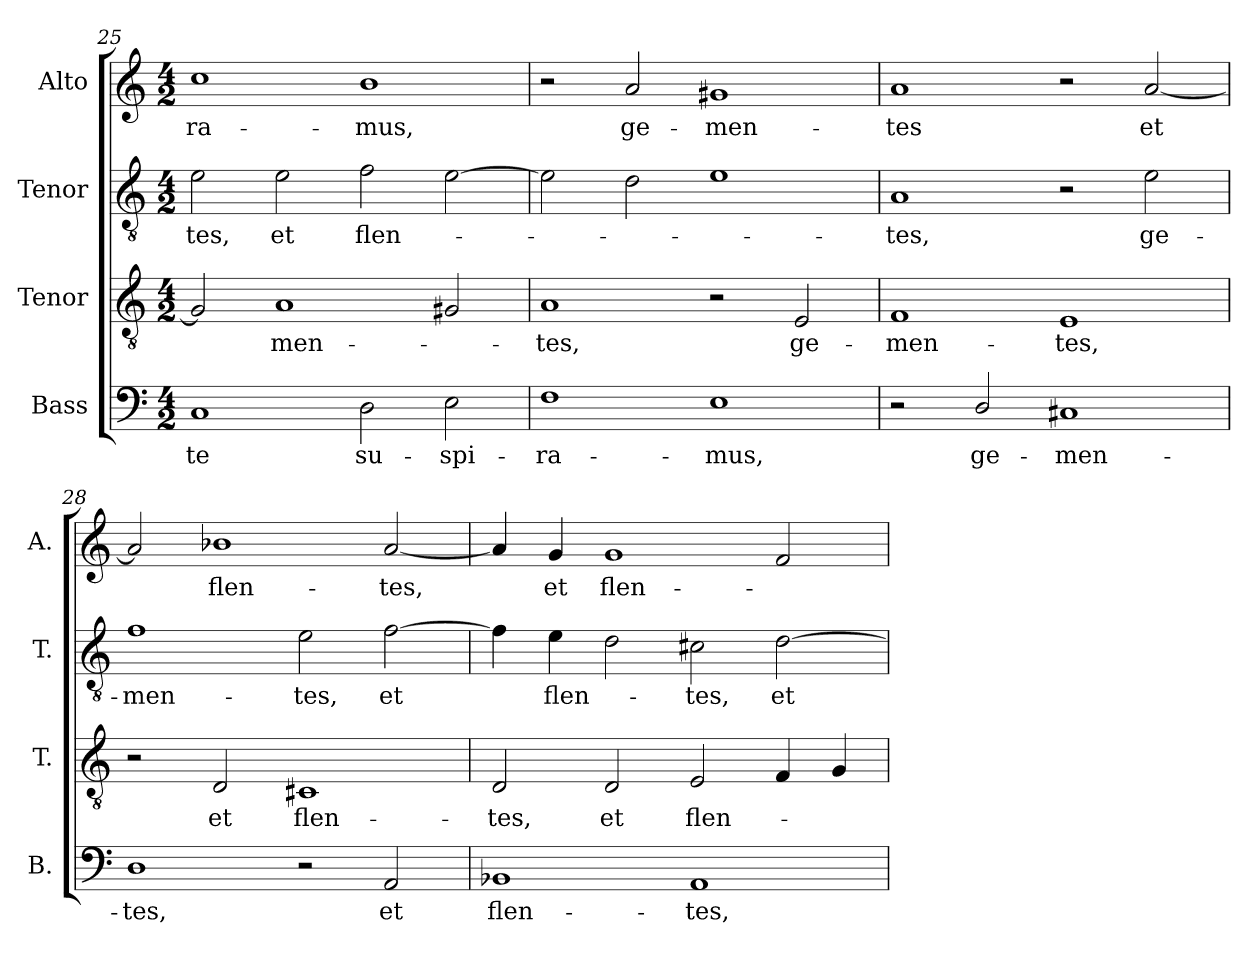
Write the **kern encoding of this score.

**kern	**text	**kern	**text	**kern	**text	**kern	**text
*part4	*part4	*part3	*part3	*part2	*part2	*part1	*part1
*staff4	*staff4	*staff3	*staff3	*staff2	*staff2	*staff1	*staff1
*I"Bass	*	*I"Tenor	*	*I"Tenor	*	*I"Alto	*
*I'B.	*	*I'T.	*	*I'T.	*	*I'A.	*
*clefF4	*	*clefGv2	*	*clefGv2	*	*clefG2	*
*	*	*ITrd7c12	*	*ITrd7c12	*	*	*
*k[]	*	*k[]	*	*k[]	*	*k[]	*
*C:	*	*C:	*	*C:	*	*C:	*
*M4/2	*	*M4/2	*	*M4/2	*	*M4/2	*
=25	=25	=25	=25	=25	=25	=25	=25
!	!LO:LY:b:color=#000000	!	!	!	!	!	!
!	!	!	!	!	!LO:LY:b:color=#000000	!	!
!	!	!	!	!	!	!	!LO:LY:b:color=#000000
1Ci	te	2GGi/]	.	2Ei\	-tes,	1cci	-ra-
!	!	!	!LO:LY:b:color=#000000	!	!	!	!
!	!	!	!	!	!LO:LY:b:color=#000000	!	!
.	.	1AAi	-men-	2Ei\	et	.	.
!	!LO:LY:b:color=#000000	!	!	!	!	!	!
!	!	!	!	!	!LO:LY:b:color=#000000	!	!
!	!	!	!	!	!	!	!LO:LY:b:color=#000000
2Di\	su-	.	.	2Fi\	flen-	1bi	-mus,
!	!LO:LY:b:color=#000000	!	!	!	!	!	!
2Ei\	-spi-	2GG#Xi/	.	[2Ei\	.	.	.
=26	=26	=26	=26	=26	=26	=26	=26
!	!LO:LY:b:color=#000000	!	!	!	!	!	!
!	!	!	!LO:LY:b:color=#000000	!	!	!	!
1Fi	-ra-	1AAi	-tes,	2Ei\]	.	2r	.
!	!	!	!	!	!	!	!LO:LY:b:color=#000000
.	.	.	.	2Di\	.	2ai/	ge-
!	!LO:LY:b:color=#000000	!	!	!	!	!	!
!	!	!	!	!	!	!	!LO:LY:b:color=#000000
1Ei	-mus,	2r	.	1Ei	.	1g#Xi	-men-
!	!	!	!LO:LY:b:color=#000000	!	!	!	!
.	.	2EEi/	ge-	.	.	.	.
!!LO:LB:g=z
=27	=27	=27	=27	=27	=27	=27	=27
!	!	!	!LO:LY:b:color=#000000	!	!	!	!
!	!	!	!	!	!LO:LY:b:color=#000000	!	!
!	!	!	!	!	!	!	!LO:LY:b:color=#000000
2r	.	1FFi	-men-	1AAi	-tes,	1ai	-tes
!	!LO:LY:b:color=#000000	!	!	!	!	!	!
2Di/	ge-	.	.	.	.	.	.
!	!LO:LY:b:color=#000000	!	!	!	!	!	!
!	!	!	!LO:LY:b:color=#000000	!	!	!	!
1C#Xi	-men-	1EEi	-tes,	2r	.	2r	.
!	!	!	!	!	!LO:LY:b:color=#000000	!	!
!	!	!	!	!	!	!	!LO:LY:b:color=#000000
.	.	.	.	2Ei\	ge-	[2ai/	et
=28	=28	=28	=28	=28	=28	=28	=28
!	!LO:LY:b:color=#000000	!	!	!	!	!	!
!	!	!	!	!	!LO:LY:b:color=#000000	!	!
1Di	-tes,	2r	.	1Fi	-men-	2ai/]	.
!	!	!	!LO:LY:b:color=#000000	!	!	!	!
!	!	!	!	!	!	!	!LO:LY:b:color=#000000
.	.	2DDi/	et	.	.	1b-Xi	flen-
!	!	!	!LO:LY:b:color=#000000	!	!	!	!
!	!	!	!	!	!LO:LY:b:color=#000000	!	!
2r	.	1CC#Xi	flen-	2Ei\	-tes,	.	.
!	!LO:LY:b:color=#000000	!	!	!	!	!	!
!	!	!	!	!	!LO:LY:b:color=#000000	!	!
!	!	!	!	!	!	!	!LO:LY:b:color=#000000
2AAi/	et	.	.	[2Fi\	et	[2ai/	-tes,
=29	=29	=29	=29	=29	=29	=29	=29
!	!LO:LY:b:color=#000000	!	!	!	!	!	!
!	!	!	!LO:LY:b:color=#000000	!	!	!	!
1BB-Xi	flen-	2DDi/	-tes,	4Fi\]	.	4ai/]	.
!	!	!	!	!	!LO:LY:b:color=#000000	!	!
!	!	!	!	!	!	!	!LO:LY:b:color=#000000
.	.	.	.	4Ei\	flen-	4gi/	et
!	!	!	!LO:LY:b:color=#000000	!	!	!	!
!	!	!	!	!	!	!	!LO:LY:b:color=#000000
.	.	2DDi/	et	2Di\	.	1gi	flen-
!	!LO:LY:b:color=#000000	!	!	!	!	!	!
!	!	!	!LO:LY:b:color=#000000	!	!	!	!
!	!	!	!	!	!LO:LY:b:color=#000000	!	!
1AAi	-tes,	2EEi/	flen-	2C#Xi\	-tes,	.	.
!	!	!	!	!	!LO:LY:b:color=#000000	!	!
.	.	4FFi/	.	[2Di\	et	2fi/	.
.	.	4GGi/	.	.	.	.	.
=	=	=	=	=	=	=	=
*-	*-	*-	*-	*-	*-	*-	*-
